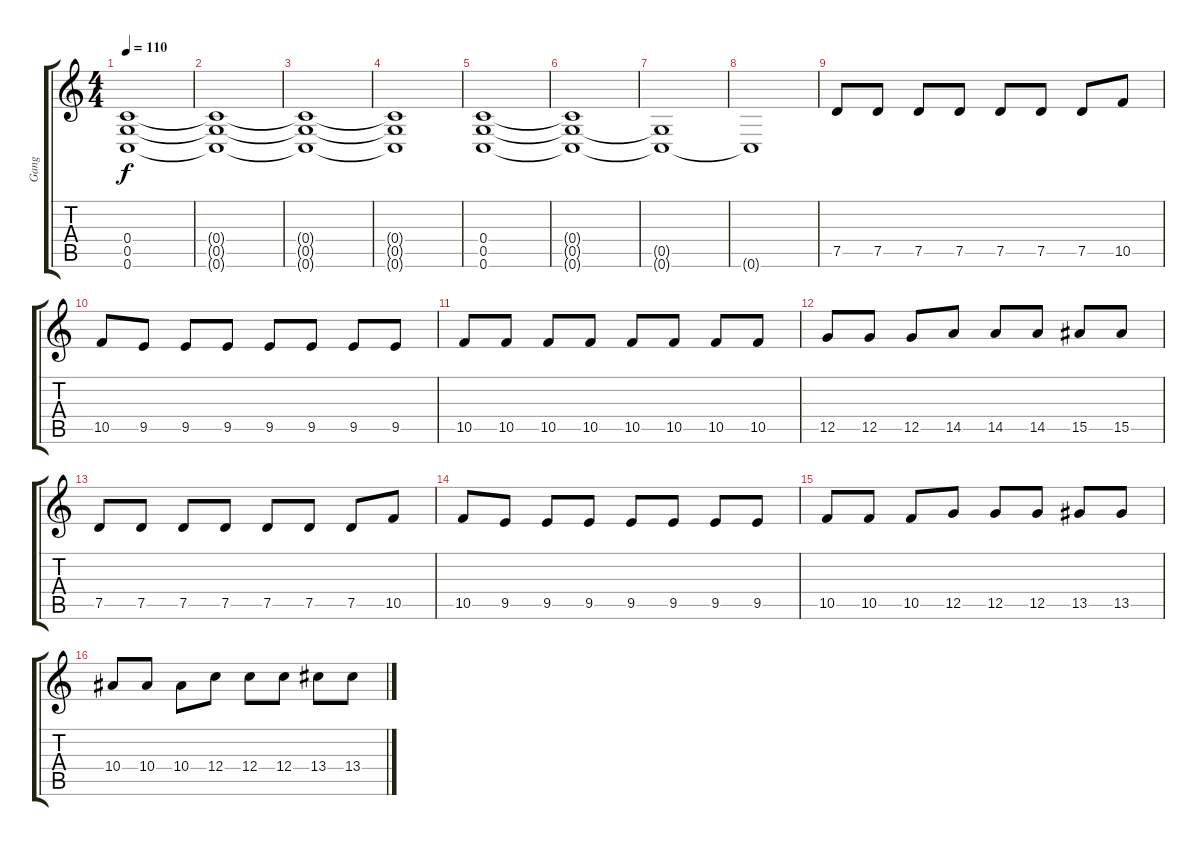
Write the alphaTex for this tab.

\track ("Gang" "Gang") {instrument distortionguitar}
\staff {score tabs}
\tuning (D4 A3 F3 C3 G2 C2) {hide}
\ts (4 4)
\tempo 110
\clef g2
\ks c
(0.4 0.5 0.6).1{dy f} |
(0.4{t} 0.5{t} 0.6{t}).1 |
(0.4{t} 0.5{t} 0.6{t}).1 |
(0.4{t} 0.5{t} 0.6{t}).1 |
(0.4 0.5 0.6).1 |
(0.4{t} 0.5{t} 0.6{t}).1 |
(0.5{t} 0.6{t}).1 |
0.6{t}.1 |
7.5.8 7.5.8 7.5.8 7.5.8 7.5.8 7.5.8 7.5.8 10.5.8 |
10.5.8 9.5.8 9.5.8 9.5.8 9.5.8 9.5.8 9.5.8 9.5.8 |
10.5.8 10.5.8 10.5.8 10.5.8 10.5.8 10.5.8 10.5.8 10.5.8 |
12.5.8 12.5.8 12.5.8 14.5.8 14.5.8 14.5.8 15.5.8 15.5.8 |
7.5.8 7.5.8 7.5.8 7.5.8 7.5.8 7.5.8 7.5.8 10.5.8 |
10.5.8 9.5.8 9.5.8 9.5.8 9.5.8 9.5.8 9.5.8 9.5.8 |
10.5.8 10.5.8 10.5.8 12.5.8 12.5.8 12.5.8 13.5.8 13.5.8 |
10.4.8 10.4.8 10.4.8 12.4.8 12.4.8 12.4.8 13.4.8 13.4.8
